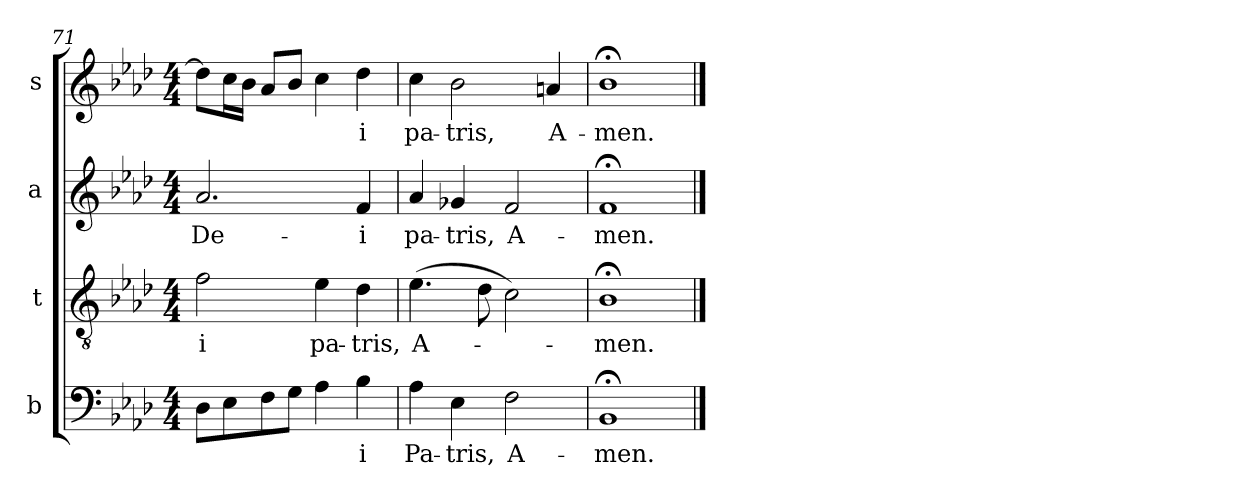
**kern	**text	**kern	**text	**kern	**text	**kern	**text
*part4	*part4	*part3	*part3	*part2	*part2	*part1	*part1
*staff4	*staff4	*staff3	*staff3	*staff2	*staff2	*staff1	*staff1
*I"b	*	*I"t	*	*I"a	*	*I"s	*
*clefF4	*	*clefGv2	*	*clefG2	*	*clefG2	*
*	*	*ITrd7c12	*	*	*	*	*
*k[b-e-a-d-]	*	*k[b-e-a-d-]	*	*k[b-e-a-d-]	*	*k[b-e-a-d-]	*
*f:	*	*f:	*	*f:	*	*f:	*
*M4/4	*	*M4/4	*	*M4/4	*	*M4/4	*
=71	=71	=71	=71	=71	=71	=71	=71
!	!	!	!LO:LY:b:color=#000000	!	!	!	!
!	!	!	!	!	!LO:LY:b:color=#000000	!	!
8D-i\L	.	2Fi\	-i	2.a-i/	De-	8dd-i\L]	.
8E-i\	.	.	.	.	.	16cci\L	.
.	.	.	.	.	.	16b-i\JJ	.
8Fi\	.	.	.	.	.	8a-i/L	.
8Gi\J	.	.	.	.	.	8b-i/J	.
!	!	!	!LO:LY:b:color=#000000	!	!	!	!
4A-i\	.	4E-i\	pa-	.	.	4cci\	.
!	!LO:LY:b:color=#000000	!	!	!	!	!	!
!	!	!	!LO:LY:b:color=#000000	!	!	!	!
!	!	!	!	!	!LO:LY:b:color=#000000	!	!
!	!	!	!	!	!	!	!LO:LY:b:color=#000000
4B-i\	-i	4D-i\	-tris,	4fi/	-i	4dd-i\	-i
=72	=72	=72	=72	=72	=72	=72	=72
!	!LO:LY:b:color=#000000	!	!	!	!	!	!
!	!	!	!LO:LY:b:color=#000000	!	!	!	!
!	!	!	!	!	!LO:LY:b:color=#000000	!	!
!	!	!	!	!	!	!	!LO:LY:b:color=#000000
4A-i\	Pa-	(4.E-i\	A-	4a-i/	pa-	4cci\	pa-
!	!LO:LY:b:color=#000000	!	!	!	!	!	!
!	!	!	!	!	!LO:LY:b:color=#000000	!	!
!	!	!	!	!	!	!	!LO:LY:b:color=#000000
4E-i\	-tris,	.	.	4g-Xi/	-tris,	2b-i\	-tris,
.	.	8D-i\	.	.	.	.	.
!	!LO:LY:b:color=#000000	!	!	!	!	!	!
!	!	!	!	!	!LO:LY:b:color=#000000	!	!
2Fi\	A-	2Ci\)	.	2fi/	A-	.	.
!	!	!	!	!	!	!	!LO:LY:b:color=#000000
.	.	.	.	.	.	4ani/	A-
=73	=73	=73	=73	=73	=73	=73	=73
!	!LO:LY:b:color=#000000	!	!	!	!	!	!
!	!	!	!LO:LY:b:color=#000000	!	!	!	!
!	!	!	!	!	!LO:LY:b:color=#000000	!	!
!	!	!	!	!	!	!	!LO:LY:b:color=#000000
1BB-;i	-men.	1BB-;i	-men.	1f;i	-men.	1b-;i	-men.
==	==	==	==	==	==	==	==
*-	*-	*-	*-	*-	*-	*-	*-
